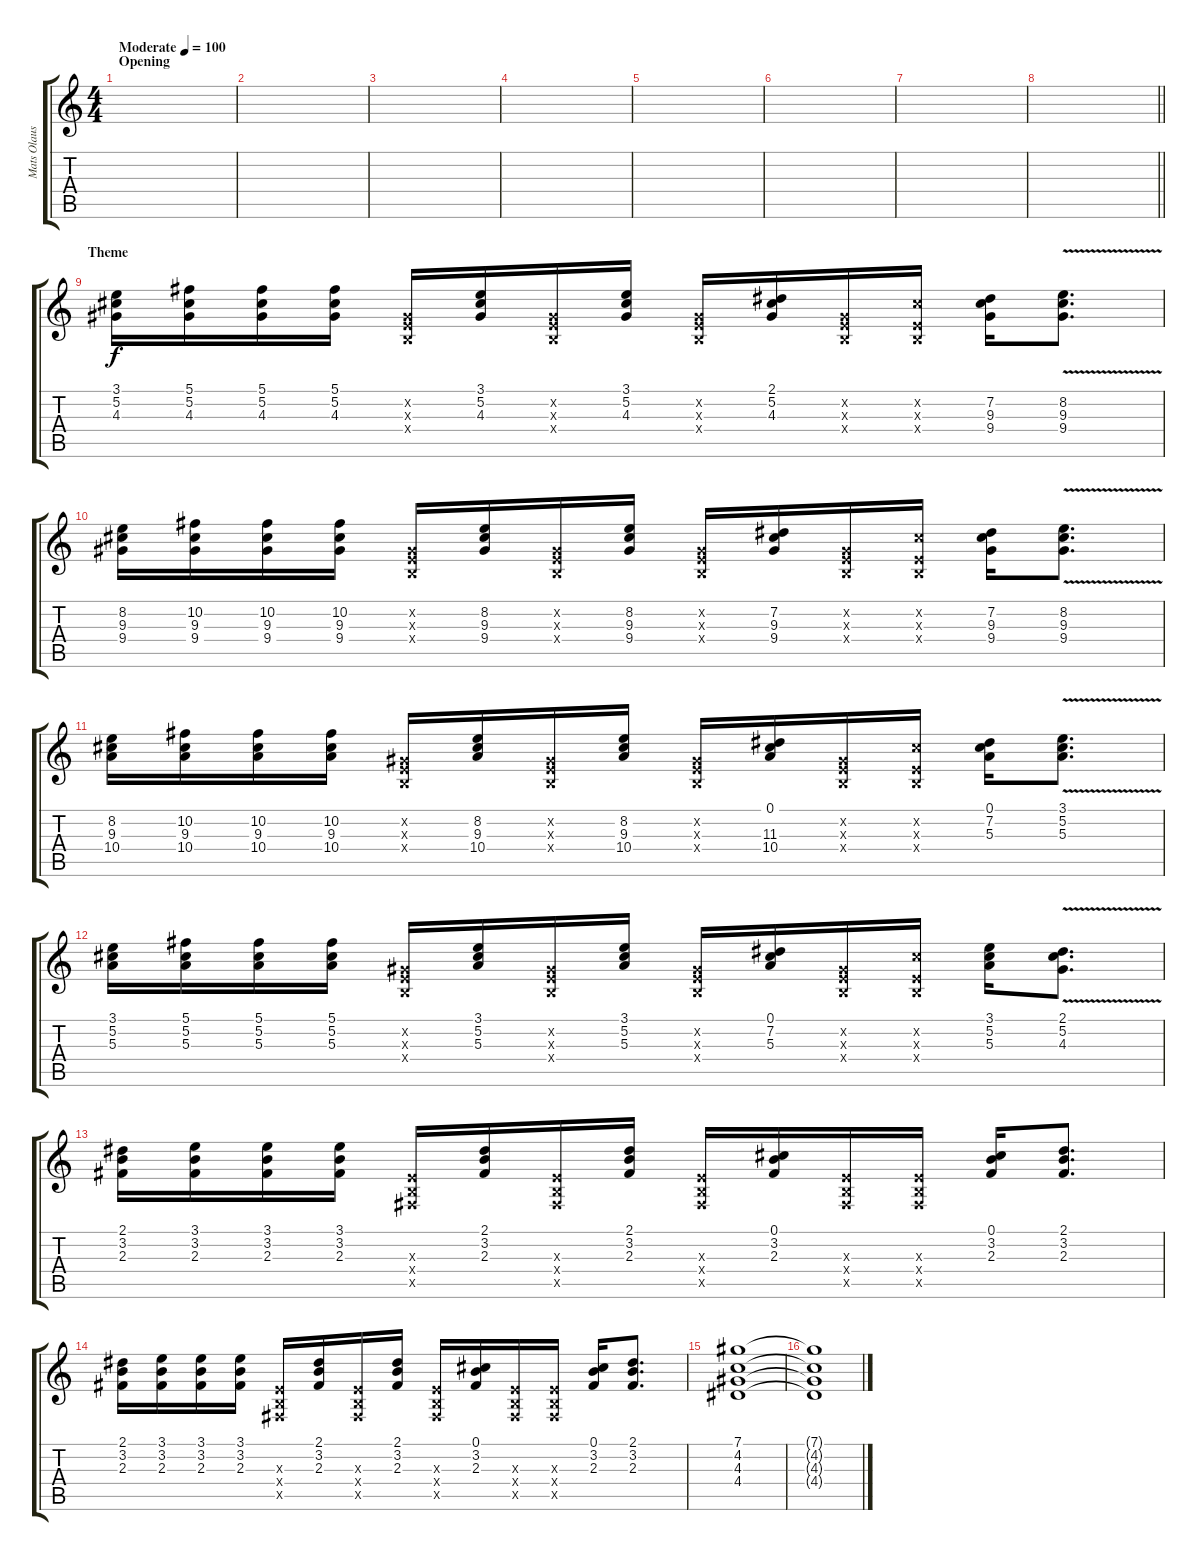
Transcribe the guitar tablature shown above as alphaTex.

\track ("Mats Olausson" "Mats Olaus") {instrument rockorgan}
\staff {score tabs}
\tuning (Db5 Ab4 E4 B3 Gb3 Db3) {hide}
\ts (4 4)
\section ("" "Opening")
\tempo (100 "Moderate")
\clef g2
\ks c
|
|
|
|
|
|
|
\barLineRight lightlight
|
\section ("" "Theme")
(3.1 5.2 4.3).16 (5.1 5.2 4.3).16 (5.1 5.2 4.3).16 (5.1 5.2 4.3).16 (0.2{x} 0.3{x} 0.4{x}).16 (3.1 5.2 4.3).16 (0.2{x} 0.3{x} 0.4{x}).16 (3.1 5.2 4.3).16 (0.2{x} 0.3{x} 0.4{x}).16 (2.1 5.2 4.3).16 (0.2{x} 0.3{x} 0.4{x}).16 (5.2{x} 0.3{x} 0.4{x}).16 (7.2 9.3 9.4).16 (8.2{v} 9.3{v} 9.4{v}).8{d} |
(8.2 9.3 9.4).16 (10.2 9.3 9.4).16 (10.2 9.3 9.4).16 (10.2 9.3 9.4).16 (0.2{x} 0.3{x} 0.4{x}).16 (8.2 9.3 9.4).16 (0.2{x} 0.3{x} 0.4{x}).16 (8.2 9.3 9.4).16 (0.2{x} 0.3{x} 0.4{x}).16 (7.2 9.3 9.4).16 (0.2{x} 0.3{x} 0.4{x}).16 (5.2{x} 0.3{x} 0.4{x}).16 (7.2 9.3 9.4).16 (8.2{v} 9.3{v} 9.4{v}).8{d} |
(8.2 9.3 10.4).16 (10.2 9.3 10.4).16 (10.2 9.3 10.4).16 (10.2 9.3 10.4).16 (0.2{x} 0.3{x} 0.4{x}).16 (8.2 9.3 10.4).16 (0.2{x} 0.3{x} 0.4{x}).16 (8.2 9.3 10.4).16 (0.2{x} 0.3{x} 0.4{x}).16 (0.1 11.3 10.4).16 (0.2{x} 0.3{x} 0.4{x}).16 (5.2{x} 0.3{x} 0.4{x}).16 (0.1 7.2 5.3).16 (3.1{v} 5.2 5.3).8{d} |
(3.1 5.2 5.3).16 (5.1 5.2 5.3).16 (5.1 5.2 5.3).16 (5.1 5.2 5.3).16 (0.2{x} 0.3{x} 0.4{x}).16 (3.1 5.2 5.3).16 (0.2{x} 0.3{x} 0.4{x}).16 (3.1 5.2 5.3).16 (0.2{x} 0.3{x} 0.4{x}).16 (0.1 7.2 5.3).16 (0.2{x} 0.3{x} 0.4{x}).16 (5.2{x} 0.3{x} 0.4{x}).16 (3.1 5.2 5.3).16 (2.1{v} 5.2 4.3).8{d} |
(2.1 3.2 2.3).16 (3.1 3.2 2.3).16 (3.1 3.2 2.3).16 (3.1 3.2 2.3).16 (0.3{x} 0.4{x} 0.5{x}).16 (2.1 3.2 2.3).16 (0.3{x} 0.4{x} 0.5{x}).16 (2.1 3.2 2.3).16 (0.3{x} 0.4{x} 0.5{x}).16 (0.1 3.2 2.3).16 (0.3{x} 0.4{x} 0.5{x}).16 (0.3{x} 0.4{x} 0.5{x}).16 (0.1 3.2 2.3).16 (2.1 3.2 2.3).8{d} |
(2.1 3.2 2.3).16 (3.1 3.2 2.3).16 (3.1 3.2 2.3).16 (3.1 3.2 2.3).16 (0.3{x} 0.4{x} 0.5{x}).16 (2.1 3.2 2.3).16 (0.3{x} 0.4{x} 0.5{x}).16 (2.1 3.2 2.3).16 (0.3{x} 0.4{x} 0.5{x}).16 (0.1 3.2 2.3).16 (0.3{x} 0.4{x} 0.5{x}).16 (0.3{x} 0.4{x} 0.5{x}).16 (0.1 3.2 2.3).16 (2.1 3.2 2.3).8{d} |
(7.1 4.2 4.3 4.4).1 |
(7.1{t} 4.2{t} 4.3{t} 4.4{t}).1
